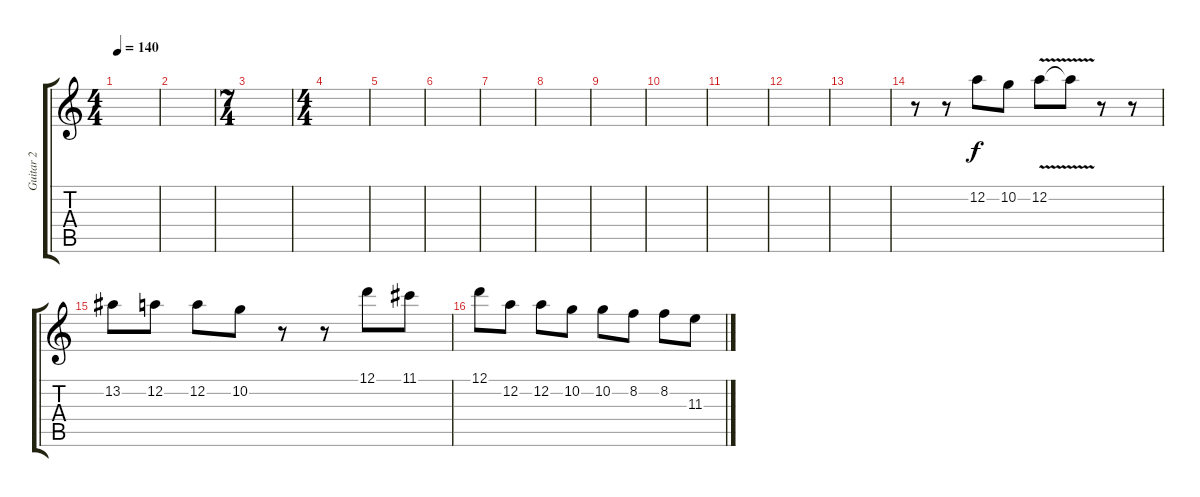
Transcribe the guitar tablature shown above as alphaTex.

\track ("Guitar 2" "Guitar 2") {instrument distortionguitar}
\staff {score tabs}
\tuning (D4 A3 F3 C3 G2 D2) {hide}
\ts (4 4)
\tempo 140
\clef g2
\ks c
|
|
\ts (7 4)
|
\ts (4 4)
|
|
|
|
|
|
|
|
|
|
r.8 r.8 12.2.8 10.2.8 12.2{v}.8 12.2{t}.8 r.8 r.8 |
13.2.8 12.2.8 12.2.8 10.2.8 r.8 r.8 12.1.8 11.1.8 |
12.1.8 12.2.8 12.2.8 10.2.8 10.2.8 8.2.8 8.2.8 11.3.8
